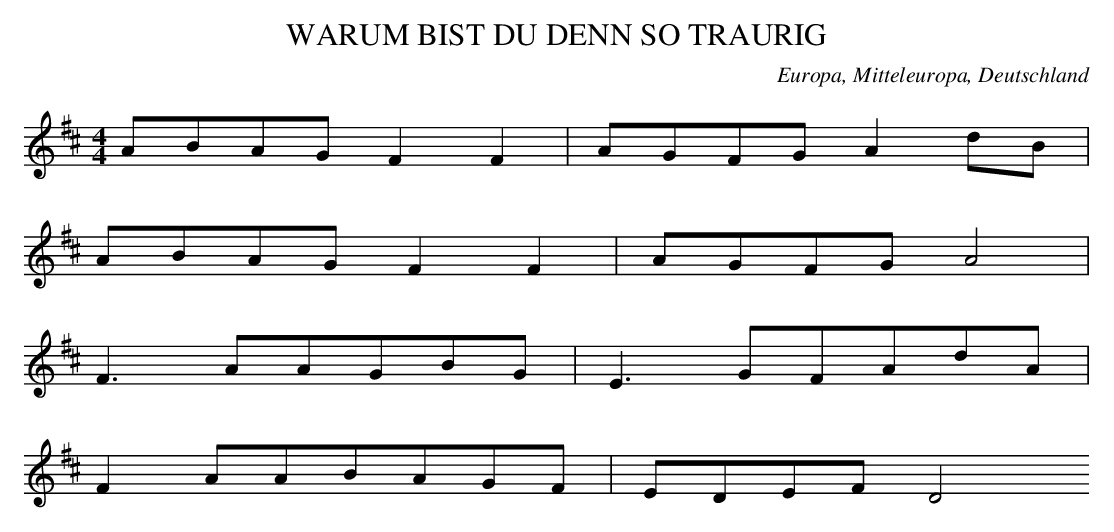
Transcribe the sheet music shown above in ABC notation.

X:1
T: WARUM BIST DU DENN SO TRAURIG
O: Europa, Mitteleuropa, Deutschland
M: 4/4
L: 1/8
K: D
ABAGF2F2 | AGFGA2dB |
ABAGF2F2 | AGFGA4 |
F3AAGBG | E3GFAdA |
F2AABAGF | EDEFD4
